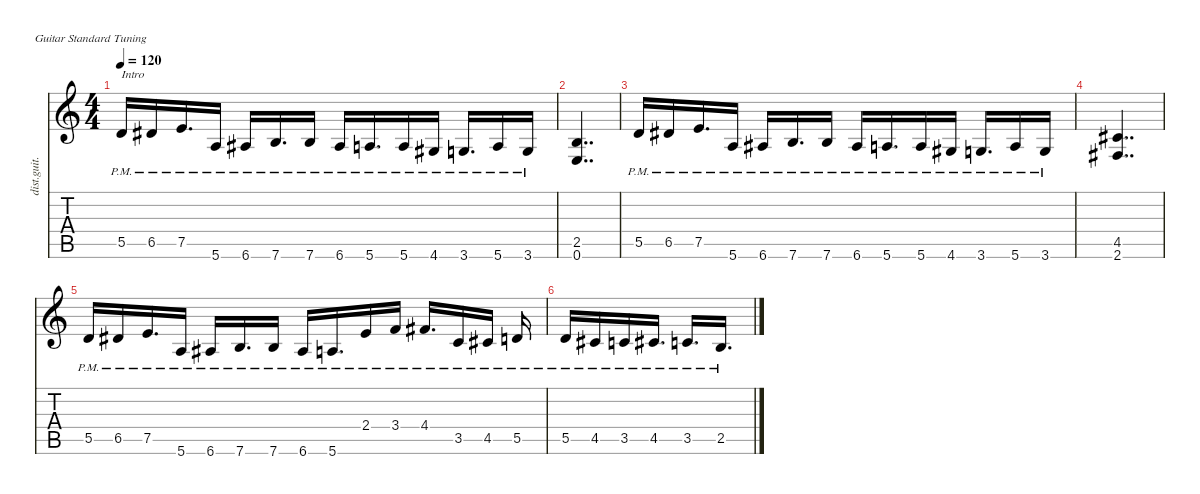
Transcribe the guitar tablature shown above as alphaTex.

\defaultSystemsLayout 4
\hideDynamics
\bracketExtendMode nobrackets
\track ("Distortion Guitar" "dist.guit.") {instrument distortionguitar}
\staff {score tabs}
\tuning (E4 B3 G3 D3 A2 E2)
\ts (4 4)
\tempo 120
\clef g2
\ks c
5.5{pm}.16{txt "Intro" dy mf instrument distortionguitar beam Up} 6.5{pm acc #}.16{beam Up} 7.5{pm}.16{d beam Up} 5.6{pm}.16{beam Up} 6.6{pm acc #}.16{beam Up} 7.6{pm}.16{d beam Up} 7.6{pm}.16{beam Up} 6.6{pm acc #}.16{beam Up} 5.6{pm}.16{d beam Up} 5.6{pm}.16{beam Up} 4.6{pm acc #}.16{beam Up} 3.6{pm}.16{d beam Up} 5.6{pm}.16{beam Up} 3.6{pm}.16{beam Up} |
(0.6 2.5).4{dd beam Up} |
5.5{pm}.16{beam Up} 6.5{pm acc #}.16{beam Up} 7.5{pm}.16{d beam Up} 5.6{pm}.16{beam Up} 6.6{pm acc #}.16{beam Up} 7.6{pm}.16{d beam Up} 7.6{pm}.16{beam Up} 6.6{pm acc #}.16{beam Up} 5.6{pm}.16{d beam Up} 5.6{pm}.16{beam Up} 4.6{pm acc #}.16{beam Up} 3.6{pm}.16{d beam Up} 5.6{pm}.16{beam Up} 3.6{pm}.16{beam Up} |
(2.6{acc #} 4.5{acc #}).4{dd beam Up} |
5.5{pm}.16{beam Up} 6.5{pm acc #}.16{beam Up} 7.5{pm}.16{d beam Up} 5.6{pm}.16{beam Up} 6.6{pm acc #}.16{beam Up} 7.6{pm}.16{d beam Up} 7.6{pm}.16{beam Up} 6.6{pm acc #}.16{beam Up} 5.6{pm}.16{d beam Up} 2.4{pm}.16{beam Up} 3.4{pm}.16{beam Up} 4.4{pm acc #}.16{d beam Up} 3.5{pm}.16{beam Up} 4.5{pm acc #}.16{beam Up} 5.5{pm}.16{beam Up} |
5.5{pm}.16{beam Up} 4.5{pm acc #}.16{beam Up} 3.5{pm}.16{beam Up} 4.5{pm acc #}.16{d beam Up} 3.5{pm}.16{d beam Up} 2.5{pm}.16{d beam Up}
